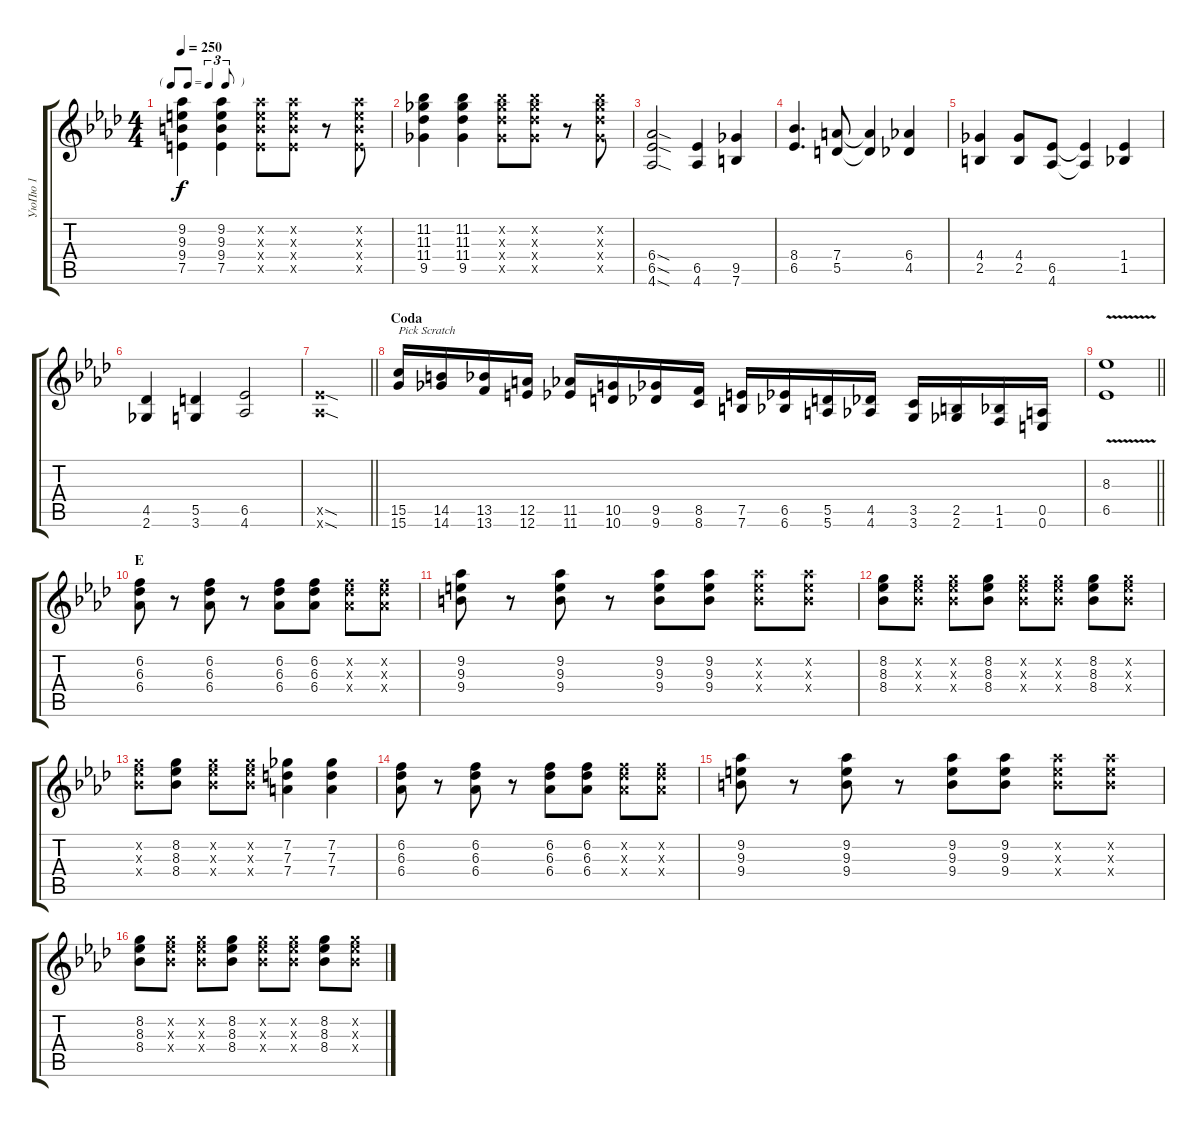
\track ("УюПю 1" "УюПю 1") {instrument overdrivenguitar}
\staff {score tabs}
\tuning (E4 B3 G3 D3 A2 E2) {hide}
\ts (4 4)
\tf triplet8th
\tempo 250
\clef g2
\ks ab
(9.2 9.3 9.4 7.5).4{dy f} (9.2 9.3 9.4 7.5).4 (9.2{x} 9.3{x} 9.4{x} 7.5{x}).8 (9.2{x} 9.3{x} 9.4{x} 7.5{x}).8 r.8 (9.2{x} 9.3{x} 9.4{x} 7.5{x}).8 |
(11.2 11.3 11.4 9.5).4 (11.2 11.3 11.4 9.5).4 (11.2{x} 11.3{x} 11.4{x} 9.5{x}).8 (11.2{x} 11.3{x} 11.4{x} 9.5{x}).8 r.8 (11.2{x} 11.3{x} 11.4{x} 9.5{x}).8 |
(6.4{sod} 6.5{sod} 4.6{sod}).2 (6.5 4.6).4 (9.5 7.6).4 |
(8.4 6.5).4{d} (7.4 5.5).8 (7.4{t} 5.5{t}).4 (6.4 4.5).4 |
(4.4 2.5).4 (4.4 2.5).8 (6.5 4.6).8 (6.5{t} 4.6{t}).4 (1.4 1.5).4 |
(4.5 2.6).4 (5.5 3.6).4 (6.5 4.6).2 |
\barLineRight lightlight
(6.5{sod x} 4.6{sod x}).1 |
\section ("" "Coda")
(15.5 15.6).16{txt "Pick Scratch"} (14.5 14.6).16 (13.5 13.6).16 (12.5 12.6).16 (11.5 11.6).16 (10.5 10.6).16 (9.5 9.6).16 (8.5 8.6).16 (7.5 7.6).16 (6.5 6.6).16 (5.5 5.6).16 (4.5 4.6).16 (3.5 3.6).16 (2.5 2.6).16 (1.5 1.6).16 (0.5 0.6).16 |
\barLineRight lightlight
(8.3{v} 6.5{v}).1 |
\section ("" "E")
(6.2 6.3 6.4).8 r.8 (6.2 6.3 6.4).8 r.8 (6.2 6.3 6.4).8 (6.2 6.3 6.4).8 (6.2{x} 6.3{x} 6.4{x}).8 (6.2{x} 6.3{x} 6.4{x}).8 |
(9.2 9.3 9.4).8 r.8 (9.2 9.3 9.4).8 r.8 (9.2 9.3 9.4).8 (9.2 9.3 9.4).8 (9.2{x} 9.3{x} 9.4{x}).8 (9.2{x} 9.3{x} 9.4{x}).8 |
(8.2 8.3 8.4).8 (8.2{x} 8.3{x} 8.4{x}).8 (8.2{x} 8.3{x} 8.4{x}).8 (8.2 8.3 8.4).8 (8.2{x} 8.3{x} 8.4{x}).8 (8.2{x} 8.3{x} 8.4{x}).8 (8.2 8.3 8.4).8 (8.2{x} 8.3{x} 8.4{x}).8 |
(8.2{x} 8.3{x} 8.4{x}).8 (8.2 8.3 8.4).8 (8.2{x} 8.3{x} 8.4{x}).8 (8.2{x} 8.3{x} 8.4{x}).8 (7.2 7.3 7.4).4 (7.2 7.3 7.4).4 |
(6.2 6.3 6.4).8 r.8 (6.2 6.3 6.4).8 r.8 (6.2 6.3 6.4).8 (6.2 6.3 6.4).8 (6.2{x} 6.3{x} 6.4{x}).8 (6.2{x} 6.3{x} 6.4{x}).8 |
(9.2 9.3 9.4).8 r.8 (9.2 9.3 9.4).8 r.8 (9.2 9.3 9.4).8 (9.2 9.3 9.4).8 (9.2{x} 9.3{x} 9.4{x}).8 (9.2{x} 9.3{x} 9.4{x}).8 |
(8.2 8.3 8.4).8 (8.2{x} 8.3{x} 8.4{x}).8 (8.2{x} 8.3{x} 8.4{x}).8 (8.2 8.3 8.4).8 (8.2{x} 8.3{x} 8.4{x}).8 (8.2{x} 8.3{x} 8.4{x}).8 (8.2 8.3 8.4).8 (8.2{x} 8.3{x} 8.4{x}).8
